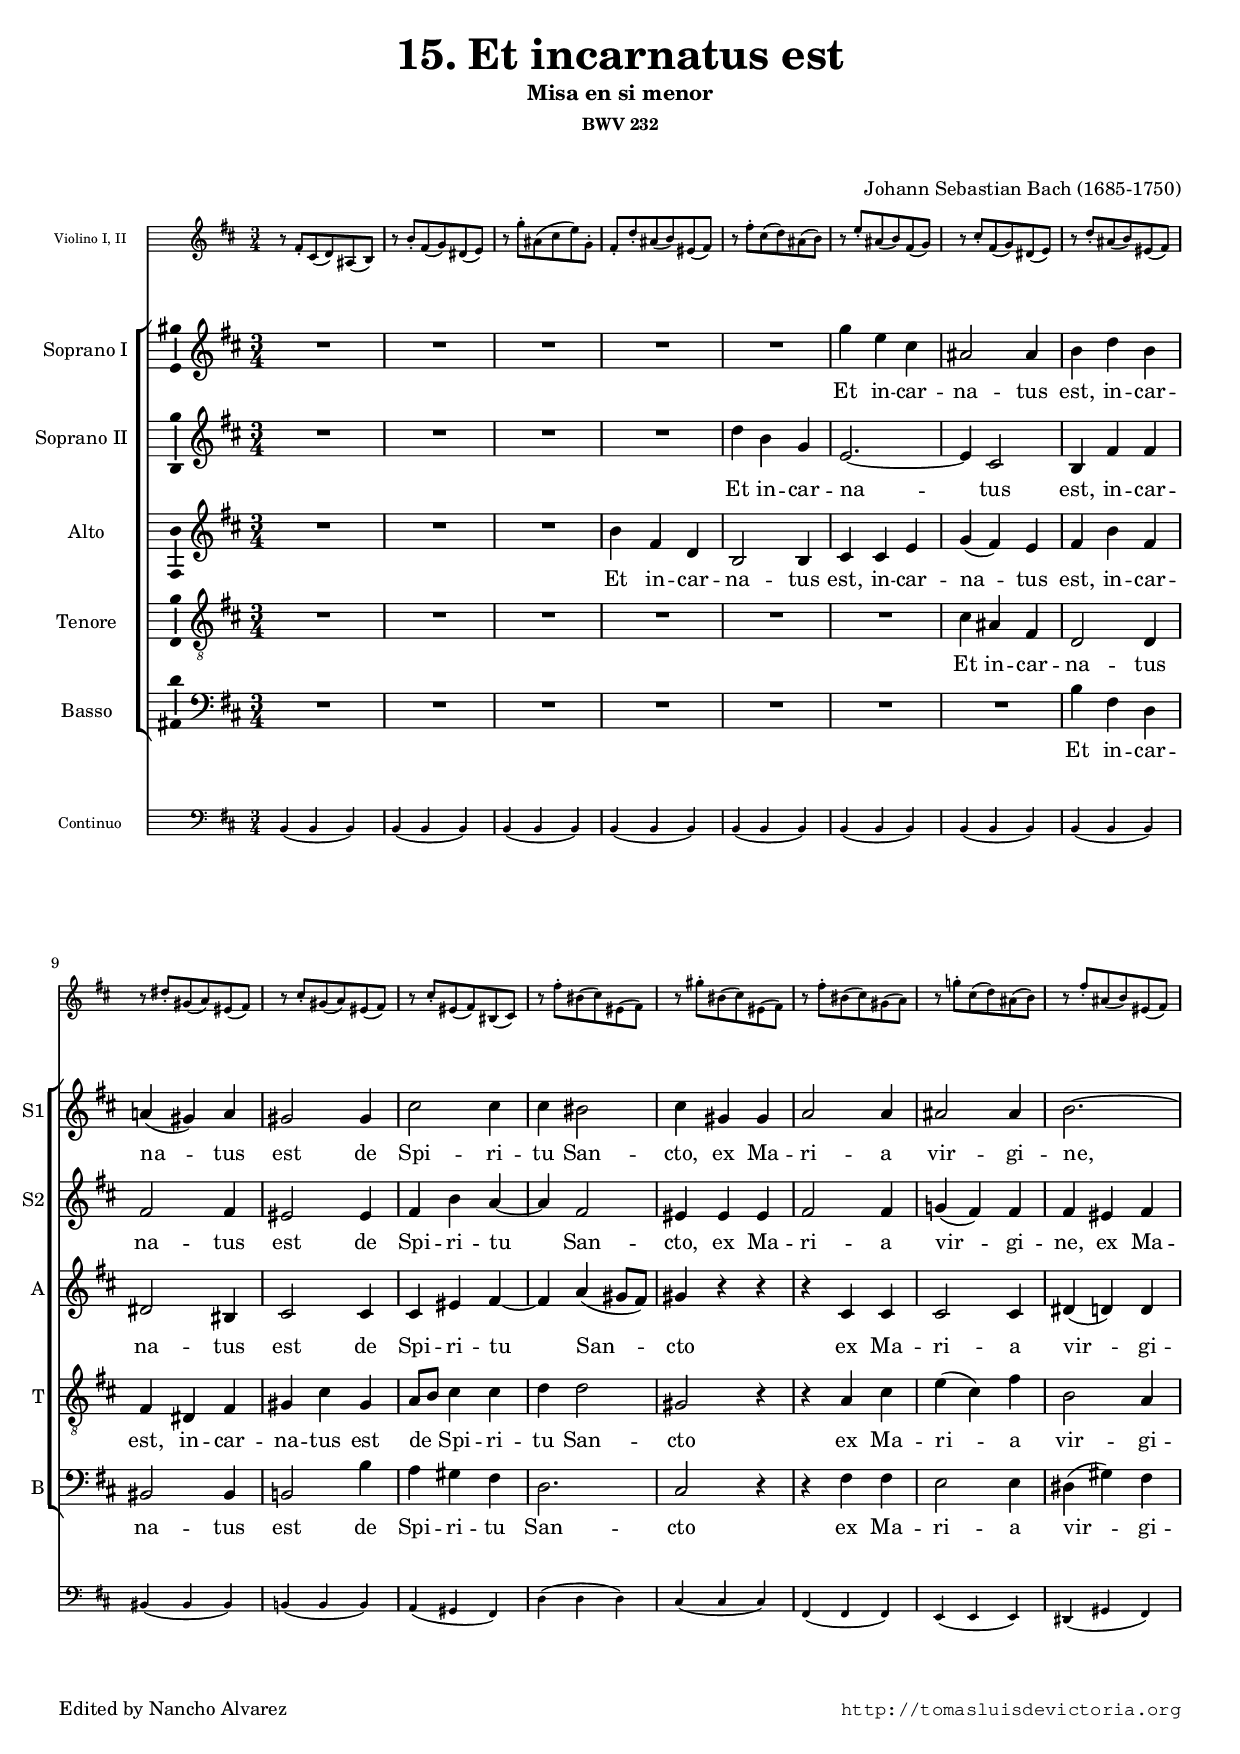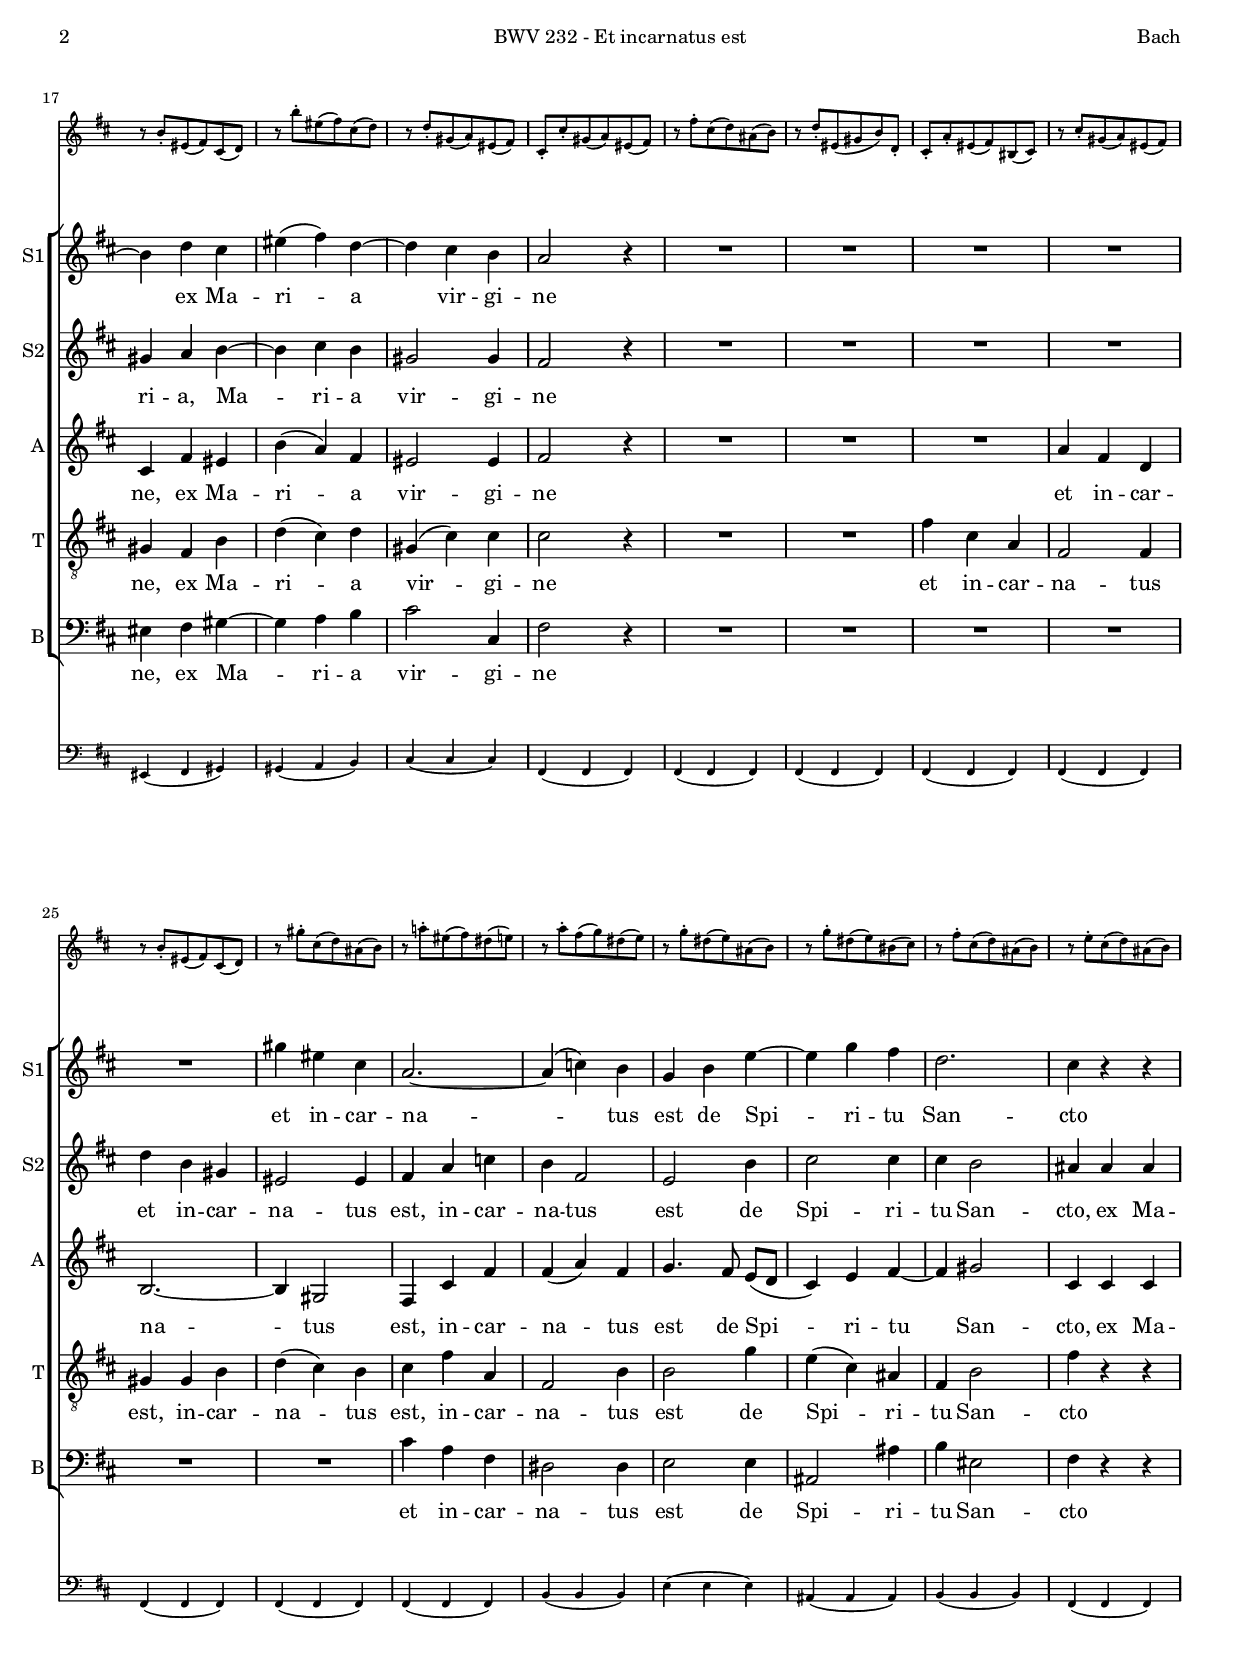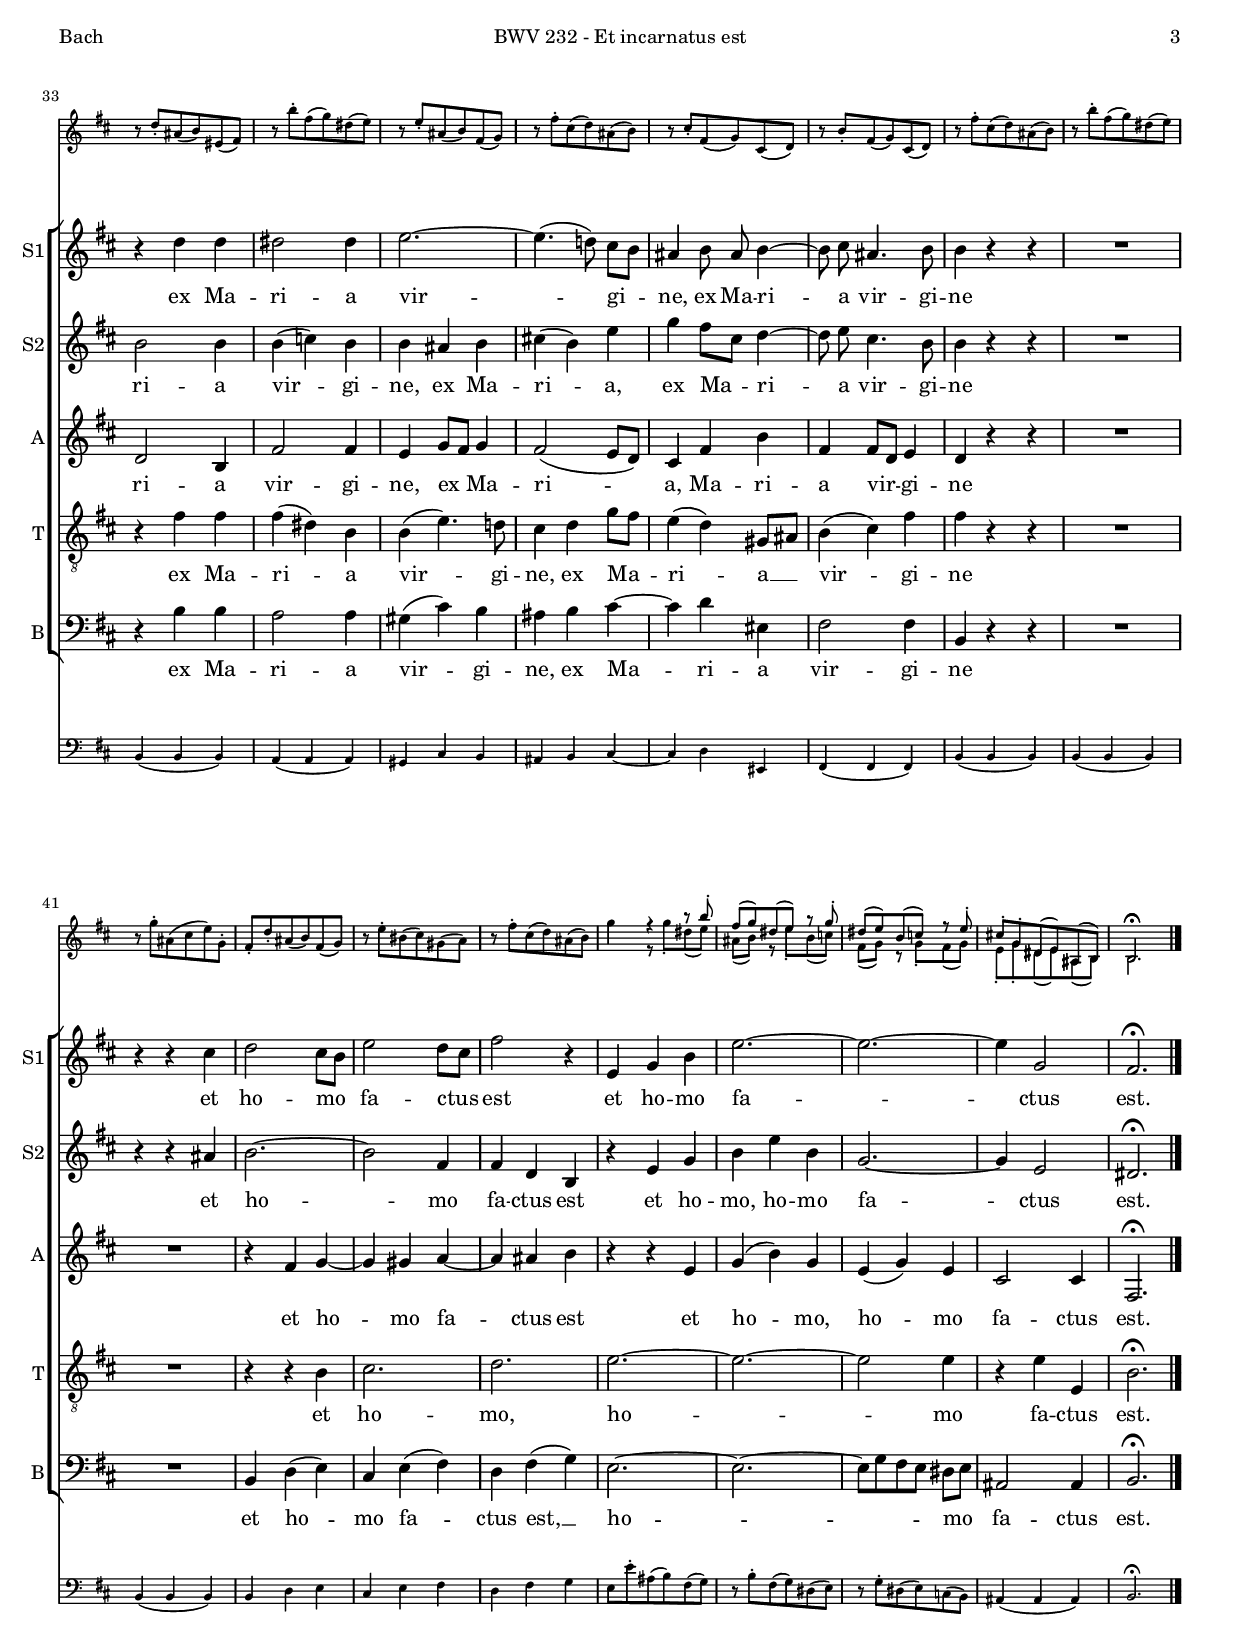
\version "2.18.0"

#(set-default-paper-size "a4")
#(set-global-staff-size 16.6)
#(ly:set-option 'point-and-click #f)
%mobile -s11.0 -i1.0 -m6

italicas=\override LyricText.font-shape = #'italic
rectas=\override LyricText.font-shape = #'upright
ss=\once \set suggestAccidentals = ##t
mtempo={\tempo 4 = 60 }
pfermata=\markup{"(" \musicglyph #"scripts.ufermata" ")"}
showMultiRests = { \set Staff.keepAliveInterfaces = #'( rhythmic-grob-interface multi-measure-rest-interface lyric-interface stanza-number-interface percent-repeat-interface) }
hideMultiRests = \unset Staff.keepAliveInterfaces
noados=\once \set Staff.aDueText = #""


htitle="BWV 232 - Et incarnatus est"
hcomposer="Bach"

\header {
	title=\markup{\fontsize #3 "15. Et incarnatus est"}
	subtitle="Misa en si menor"
        subsubtitle=\markup{\raise #4 "BWV 232" \vspace #2.5 }
        composer="Johann Sebastian Bach (1685-1750)"
        pdfauthor=\composer
       %opus="(-)"
	%poet=\markup{"BWV 232"}
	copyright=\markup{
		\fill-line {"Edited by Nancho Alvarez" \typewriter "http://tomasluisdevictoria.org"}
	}
%	tagline=""
}

global={
  \compressFullBarRests
  \key d \major \time 3/4 \skip 1*3/4*49 \bar "|."
}

cantus=\relative c'''{
        \set autoBeaming = ##f
        R1*3/4*5
        g4 e cis
        ais2 ais4
        b4 d b
        a!( gis) a
        gis2 gis4
        cis2 cis4
        cis bis2
        cis4 gis gis
        a2 a4
        ais2 ais4
        b2. ~
        b4 d cis
        eis( fis) d ~
        d cis b
        a2 r4
        R1*3/4*5
        gis'4 eis cis
        a2. ~
        a4( c) b
        g b e ~
        e g fis
        d2. 
        cis4 r r
        r4 d d
        dis2 dis4
        e2. ~
        e4.( d!8) cis[ b]
        ais4 b8 ais b4 ~
        b8 cis ais4. b8
        b4 r r
        R1*3/4
        r4 r cis
        d2 cis8[ b]
        e2 d8[ cis]
        fis2 r4
        e,4 g b
        e2. ~
        e ~
        e4 g,2
        fis2.^\fermata
}

cantusdos=\relative c''{
        \set autoBeaming = ##f
        R1*3/4*4
        d4 b g
        e2. ~
        e4 cis2
        b4 fis' fis
        fis2 fis4
        eis2 eis4
        fis4 b a ~
        a fis2
        eis4 eis eis
        fis2 fis4
        g!4( fis) fis
        fis eis fis
        gis a b ~
        b cis b
        gis2 gis4
        fis2 r4
        R1*3/4*4
        d'4 b gis
        eis2 eis4
        fis a c
        b fis2
        e2 b'4
        cis2 cis4
        cis b2
        ais4 ais ais
        b2 b4
        b( c) b
        b ais b
        cis!( b) e
        g4 fis8[ cis] d4 ~
        d8 e cis4. b8
        b4 r r
        R1*3/4
        r4 r4 ais
        b2. ~
        b2 fis4
        fis d b
        r4 e g
        b e b
        g2. ~
        g4 e2
        dis2.^\fermata
}

altus=\relative c''{
        \set autoBeaming = ##f
        R1*3/4*3
        b4 fis d
        b2 b4
        cis cis e
        g( fis) e
        fis b fis
        dis2 bis4
        cis2 cis4
        cis eis fis ~
        fis a( gis8[ fis])
        gis4 r r
        r cis, cis
        cis2 cis4
        dis( d) d
        cis fis eis
        b'( a) fis
        eis2 eis4
        fis2 r4
        R1*3/4*3
        a4 fis d
        b2. ~
        b4 gis2
        fis4 cis' fis
        fis( a) fis
        g4. fis8 e([ d]
        cis4) e fis ~
        fis gis2
        cis,4 cis cis
        d2 b4
        fis'2 fis4
        e g8[ fis] g4
        fis2( e8[ d])
        cis4 fis b
        fis fis8[ d] e4
        d r r
        R1*3/4*2
        r4 fis g ~
        g gis a ~
        a ais b
        r4 r e,
        g( b) g
        e( g) e
        cis2 cis4
        fis,2.^\fermata
}

tenor=\relative c'{
        \set autoBeaming = ##f
        R1*3/4*6
        cis4 ais fis
        d2 d4
        fis dis fis
        gis cis gis
        a8[ b] cis4 cis
        d4 d2
        gis,2 r4
        r a cis
        e( cis) fis
        b,2 a4
        gis4 fis b
        d( cis) d
        gis,( cis) cis
        cis2 r4
        R1*3/4*2
        fis4 cis a
        fis2 fis4
        gis gis b
        d( cis) b
        cis fis a,
        fis2 b4
        b2 g'4
        e( cis) ais
        fis4 b2
        fis'4 r r
        r4 fis fis
        fis( dis) b
        b( e4.) d!8
        cis4 d g8[ fis]
        e4( d) gis,8[ ais]
        b4( cis) fis
        fis r r
        R1*3/4*2
        r4 r b,
        cis2.
        d
        e ~
        e ~
        e2 e4
        r4 e e,
        b'2.^\fermata
        
}

bassus=\relative c'{
        \set autoBeaming = ##f
        R1*3/4*7
        b4 fis d
        bis2 bis4
        b!2 b'4
        a gis fis
        d2. 
        cis2 r4
        r4 fis fis
        e2 e4
        dis( gis) fis
        eis fis gis ~
        gis a b
        cis2 cis,4
        fis2 r4
        R1*3/4*6
        cis'4 a fis
        dis2 dis4
        e2 e4
        ais,2 ais'4
        b eis,2
        fis4 r r
        r4 b b
        a2 a4
        gis( cis) b
        ais b cis ~
        cis d eis,
        fis2 fis4
        b,4 r r
        R1*3/4*2
        b4 d( e)
        cis e( fis)
        d fis( g)
        e2. ~
        e ~
        e8[ g fis e] dis[ e]
        ais,2 ais4
        b2.^\fermata
}

textocantus=\lyricmode{
Et in -- car -- na -- tus est,
in -- car -- na -- tus est
de Spi -- ri -- tu San -- cto,
ex Ma -- ri -- a vir -- gi -- ne,
ex Ma -- ri -- a vir -- gi -- ne
et in -- car -- na -- tus est
de Spi -- ri -- tu San -- cto
ex Ma -- ri -- a vir -- gi -- ne,
ex Ma -- ri -- a vir -- gi -- ne
et ho -- mo fa -- ctus est
et ho -- mo fa -- ctus est.
}

textocantusdos=\lyricmode{
Et in -- car -- na -- tus est,
in -- car -- na -- tus est
de Spi -- ri -- tu San -- cto,
ex Ma -- ri -- a vir -- gi -- ne,
ex Ma -- ri -- a,
Ma -- ri -- a vir -- gi -- ne
et in -- car -- na -- tus est,
in -- car -- na -- tus est
de Spi -- ri -- tu San -- cto,
ex Ma -- ri -- a vir -- gi -- ne,
ex Ma -- ri -- a,
ex Ma -- ri -- a vir -- gi -- ne
et ho -- mo fa -- ctus est
et ho -- mo,
ho -- mo fa -- ctus est.
}

textoaltus=\lyricmode{
Et in -- car -- na -- tus est,
in -- car -- na -- tus est,
in -- car -- na -- tus est
de Spi -- ri -- tu San -- cto
ex Ma -- ri -- a vir -- gi -- ne,
ex Ma -- ri -- a vir -- gi -- ne
et in -- car -- na -- tus est,
in -- car -- na -- tus est
de Spi -- ri -- tu San -- cto,
ex Ma -- ri -- a vir -- gi -- ne,
ex Ma -- ri -- a,
Ma -- ri -- a vir -- gi -- ne
et ho -- mo fa -- ctus est
et ho -- mo,
ho -- mo fa -- ctus est.
}

textotenor=\lyricmode{
Et in -- car -- na -- tus est,
in -- car -- na -- tus est
de Spi -- ri -- tu San -- cto
ex Ma -- ri -- a vir -- gi -- ne,
ex Ma -- ri -- a vir -- gi -- ne
et in -- car -- na -- tus est,
in -- car -- na -- tus est,
in -- car -- na -- tus est
de Spi -- ri -- tu San -- cto
ex Ma -- ri -- a vir -- gi -- ne,
ex Ma -- ri -- a __ vir -- gi -- ne
et ho -- mo,
ho -- mo fa -- ctus est.
}

textobassus=\lyricmode{
Et in -- car -- na -- tus est
de Spi -- ri -- tu San -- cto
ex Ma -- ri -- a vir -- gi -- ne,
ex Ma -- ri -- a vir -- gi -- ne
et in -- car -- na -- tus est
de Spi -- ri -- tu San -- cto
ex Ma -- ri -- a vir -- gi -- ne,
ex Ma -- ri -- a vir -- gi -- ne
et ho -- mo fa -- ctus est, __
ho -- mo fa -- ctus est.
}


violinuno = \relative c' {
        \set aDueText= #""
        r8 fis-. cis( d) ais( b)
        r8 b'-. fis( g) dis( e)
        r8 g'-. ais,( cis e) g,-.
        fis-. d'-. ais( b) eis,( fis)
        r8 fis'-. cis( d) ais( b)
        r8 e-. ais,( b) fis( g)
        r8 cis-. fis,( g) dis( e)
        r8 d'-. ais( b) eis,( fis)
        r dis'-. gis,( a) eis( fis)
        r8 cis'-. gis( a) eis( fis)
        r8 cis'-. eis,( fis) bis,( cis)
        r8 fis'-. bis,( cis) eis,( fis)
        r8 gis'-. bis,( cis) eis,( fis)
        r8 fis'-. bis,( cis) gis( a)
        r8 g'!-. cis,( d) ais( b)
        r8 fis'-. ais,( b) eis,( fis)
        r8 b-. eis,( fis) cis( d)
        r8 b''-. eis,( fis) cis( d)
        r8 d-. gis,( a) eis( fis)
        cis-. cis'-. gis( a) eis( fis)
        r8 fis'-. cis( d) ais( b)
        r8 d-. eis,( gis b) d,-.
        cis-. a'-. eis( fis) bis,( cis)
        r8 cis'-. gis( a) eis( fis)
        r8 b-. eis,( fis) cis( d)
        r8 gis'-. cis,( d) ais( b)
        r8 a'!-. eis( fis) dis( e)
        r8 a-. fis( g) dis( e)
        r8 g-. dis( e) ais,( b)
        r8 g'-. dis( e) bis( cis)
        r8 fis-. cis( d) ais( b)
        r8 e-. cis( d) ais( b)
        r8 d-. ais( b) eis,( fis)
        r8 b'-. fis( g) dis( e)
        r8 e-. ais,( b) fis( g)
        r8 fis'-. cis( d) ais( b)
        r8 cis-. fis,( g) cis,( d)
        r8 b'-. fis( g) cis,( d)
        r8 fis'-. cis( d) ais( b)
        r8 b'-. fis( g) dis( e)
        r8 g-. ais,( cis e) g,-.
        fis-. d'-. ais( b) fis( g)
        r8 e'-. bis( cis) gis( a)
        r8 fis'-. cis( d) ais( b)
        g'4 r r8 b-.
        fis( g) dis( e) r g-.
        dis( e) b( c) r e-.
        cis!-. g-. dis( e) ais,( b)
        b2.^\fermata

}

violindos=\relative c'{
        r8 fis-. cis( d) ais( b)
        r8 b'-. fis( g) dis( e)
        r8 g'-. ais,( cis e) g,-.
        fis-. d'-. ais( b) eis,( fis)
        r8 fis'-. cis( d) ais( b)
        r8 e-. ais,( b) fis( g)
        r8 cis-. fis,( g) dis( e)
        r8 d'-. ais( b) eis,( fis)
        r dis'-. gis,( a) eis( fis)
        r8 cis'-. gis( a) eis( fis)
        r8 cis'-. eis,( fis) bis,( cis)
        r8 fis'-. bis,( cis) eis,( fis)
        r8 gis'-. bis,( cis) eis,( fis)
        r8 fis'-. bis,( cis) gis( a)
        r8 g'!-. cis,( d) ais( b)
        r8 fis'-. ais,( b) eis,( fis)
        r8 b-. eis,( fis) cis( d)
        r8 b''-. eis,( fis) cis( d)
        r8 d-. gis,( a) eis( fis)
        cis-. cis'-. gis( a) eis( fis)
        r8 fis'-. cis( d) ais( b)
        r8 d-. eis,( gis b) d,-.
        cis-. a'-. eis( fis) bis,( cis)
        r8 cis'-. gis( a) eis( fis)
        r8 b-. eis,( fis) cis( d)
        r8 gis'-. cis,( d) ais( b)
        r8 a'!-. eis( fis) dis( e)
        r8 a-. fis( g) dis( e)
        r8 g-. dis( e) ais,( b)
        r8 g'-. dis( e) bis( cis)
        r8 fis-. cis( d) ais( b)
        r8 e-. cis( d) ais( b)
        r8 d-. ais( b) eis,( fis)
        r8 b'-. fis( g) dis( e)
        r8 e-. ais,( b) fis( g)
        r8 fis'-. cis( d) ais( b)
        r8 cis-. fis,( g) cis,( d)
        r8 b'-. fis( g) cis,( d)
        r8 fis'-. cis( d) ais( b)
        r8 b'-. fis( g) dis( e)
        r8 g-. ais,( cis e) g,-.
        fis-. d'-. ais( b) fis( g)
        r8 e'-. bis( cis) gis( a)
        r8 fis'-. cis( d) ais( b)
        g'4 
        \partcombineApart
        r8 g-. dis( e)
        ais,( b) r8 e-. b( c)
        fis,( g) r8 g-. fis( g) 
        e-. g-. dis( e) ais,( b)
        b2.^\fermata
}

cello=\relative c{
       b4( b b)
       b( b b)
       b( b b)
       b( b b)
       b( b b)
       b( b b)
       b( b b)
       b( b b)
       bis( bis bis)
       b!( b b)
       a( gis fis)
       d'( d d)
       cis( cis cis)
       fis,( fis fis)
       e( e e)
       dis( gis fis)
       eis( fis gis)
       gis( a b)
       cis( cis cis)
       fis,( fis fis)
       fis( fis fis)
       fis( fis fis)
       fis( fis fis)
       fis( fis fis)
       fis( fis fis)
       fis( fis fis)
       fis( fis fis)
       b( b b)
       e( e e)
       ais,( ais ais)
       b( b b)
       fis( fis fis)
       b( b b)
       a( a a)
       gis cis b
       ais b cis ~
       cis d eis,
       fis( fis fis)
       b( b b)
       b( b b)
       b( b b)
       b d e
       cis e fis
       d fis g
       e8 e'-. ais,( b) fis( g)
       r8 b-. fis( g) dis( e)
       r8 g-. dis( e) c( b)
       ais4( ais ais)
       b2.^\fermata
}

guia=\relative c'{
  \set autoBeaming = ##t

}




\score {\transpose c' c'{
<<

\new StaffGroup << 
%  \set StaffGroup.systemStartDelimiterHierarchy
%    = #'(SystemStartBracket a b (SystemStartBrace c d ))


        \new Staff  \with{ 
      \remove Ambitus_engraver
      fontSize = #-3
      \override StaffSymbol #'staff-space = #(magstep -3)
      \remove Ambitus_engraver
      }<<\global
	\new Voice="vi1" {
		\set Staff.instrumentName=\markup{"Violino I, II"}
		\clef "treble"
		\partcombine \violinuno \violindos }
	>> 
%{
	\new Staff <<\global
	\new Voice="vi2" {
		\set Staff.instrumentName=\markup{"Violino II "}
		\clef "treble"
		\violindos }
	>>     
%}
>>

\new ChoirStaff<<

        \new Staff <<\global
        \new Voice="v1" {
                \set Staff.instrumentName="Soprano I "
                \set Staff.shortInstrumentName="S1"
                \clef "treble"
                \cantus }
        \new Lyrics \lyricsto "v1" {\textocantus }
        >>

        \new Staff <<\global
        \new Voice="v5" {
                \set Staff.instrumentName="Soprano II "
                \set Staff.shortInstrumentName="S2"
                \clef "treble"
                \cantusdos }
        \new Lyrics \lyricsto "v5" {\textocantusdos }
        >>

        \new Staff <<\global
        \new Voice="v2" {
                \set Staff.instrumentName="Alto "
                \set Staff.shortInstrumentName="A"
                \clef "treble"
                \altus }
        \new Lyrics \lyricsto "v2" {\textoaltus }
        >>
        
        \new Staff <<\global
        \new Voice="v3" {
                \set Staff.instrumentName="Tenore "
                \set Staff.shortInstrumentName="T"
                \clef "G_8"
                \tenor }
        \new Lyrics \lyricsto "v3" {\textotenor }
        >>

        \new Staff <<\global
        \new Voice="v4" {
                \set Staff.instrumentName="Basso "
                \set Staff.shortInstrumentName="B"
                \clef "bass"
                \bassus }
        \new Lyrics \lyricsto "v4" {\textobassus }
        >>        
>>
        \new Staff  \with{ 
      \remove Ambitus_engraver
      fontSize = #-3
      \override StaffSymbol #'staff-space = #(magstep -3)
      \remove Ambitus_engraver
      }<<\global
	\new Voice="cont" {
		\set Staff.instrumentName=\markup{\larger "Continuo"}
		\clef "bass"
		\cello }
	%\new FiguredBass {\cifrado }
	>> 

%{
	\new Staff \with{ 
      \remove Ambitus_engraver
      fontSize = #-3
      \override StaffSymbol #'staff-space = #(magstep -4)
      }<<\global
	\new Voice="v6" {
		\clef "treble"
		\guia }
	>>
%}

>>

	} % transpose

\layout{ 
	\context {\Lyrics 
		\override VerticalAxisGroup.staff-affinity = #UP
		\override VerticalAxisGroup.nonstaff-relatedstaff-spacing =
			#'((basic-distance . 0) (minimum-distance . 0) (padding . 1))
		\override LyricText.font-size = #1.2
		\override LyricHyphen.minimum-distance = #0.5
	}
	\context {\Score 
		tempoHideNote = ##t
		\override BarNumber.padding = #2 
	}
	\context {\Voice 
		%melismaBusyProperties = #'()
		%autoBeaming = ##f
	}

        \context {\ChoirStaff 
                  \override StaffGrouper.staffgroup-staff-spacing =
                        #'((basic-distance . 14) (minimum-distance . 0) (padding . 1))
                  \override StaffGrouper.staff-staff-spacing =
                        #'((basic-distance . 11) (minimum-distance . 0) (padding . 1))
        }

        \context {\StaffGroup
                  \override StaffGrouper.staffgroup-staff-spacing =
                        #'((basic-distance . 14) (minimum-distance . 0) (padding . 1))
                  \override StaffGrouper.staff-staff-spacing =
                        #'((basic-distance . 11) (minimum-distance . 0) (padding . 1))
        }

	\context {\Staff 
                %\RemoveEmptyStaves %notablet
                %\override VerticalAxisGroup.remove-first = ##t
%		\override VerticalAxisGroup.staff-staff-spacing =
%			#'((basic-distance . 10) (minimum-distance . 0) (padding . 1))
		\consists Ambitus_engraver 
		\override LigatureBracket.padding = #1
	}
}


%\midi { \mtempo }

}


\paper{
	evenHeaderMarkup=\markup  \fill-line { \fromproperty #'page:page-number-string \htitle \hcomposer }
	oddHeaderMarkup= \markup  \fill-line { \on-the-fly #not-first-page \hcomposer \on-the-fly #not-first-page \htitle \on-the-fly #not-first-page \fromproperty #'page:page-number-string }
	%system-count=20
	%page-count = 16
	ragged-last-bottom = ##f
	indent=1.5\cm
	system-system-spacing =
	#'((basic-distance . 22) (minimum-distance . 0) (padding . 5))
	top-system-spacing = % header
	#'((basic-distance . 12) (minimum-distance . 0) (padding . 0))
	last-bottom-spacing = % footer
	#'((basic-distance . 15) (minimum-distance . 0) (padding . 0))
	markup-system-spacing.padding = #1.5
}
